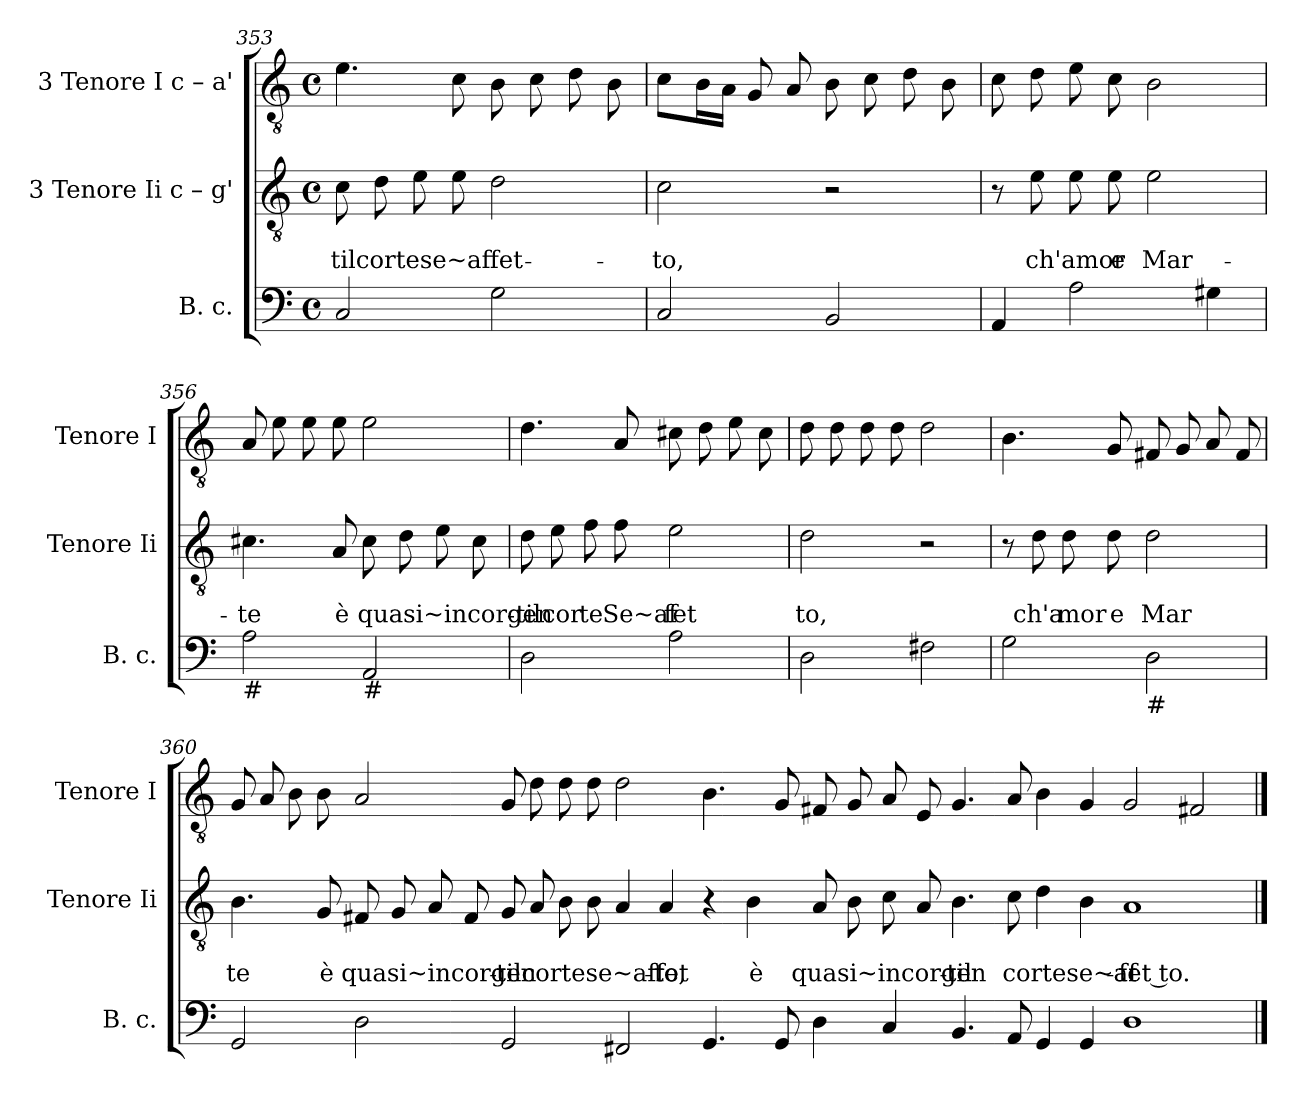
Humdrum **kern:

**kern	**kern	**text	**text	**kern
*part3	*part2	*part2	*part2	*part1
*staff3	*staff2	*staff2	*staff2	*staff1
*I"B. c.	*I"3 Tenore Ii c – g'	*	*	*I"3 Tenore I c – a'
*I'B. c.	*I'Tenore Ii	*	*	*I'Tenore I
!!LO:LB:g=z
*clefF4	*clefGv2	*	*	*clefGv2
*k[]	*k[]	*	*	*k[]
*C:	*C:	*	*	*C:
*M4/4	*M4/4	*	*	*M4/4
*met(c)	*met(c)	*	*	*met(c)
=353	=353	=353	=353	=353
!	!	!	!LO:LY:b	!
2C/	8c\	.	tilcortese~affet-	4.e\
.	8d\	.	.	.
.	8e\	.	.	.
.	8e\	.	.	8c\
2G\	2d\	.	.	8B\
.	.	.	.	8c\
.	.	.	.	8d\
.	.	.	.	8B\
=354	=354	=354	=354	=354
!	!	!	!LO:LY:b	!
2C/	2c\	.	-to,	8c\L
.	.	.	.	16B\L
.	.	.	.	16A\JJ
.	.	.	.	8G/
.	.	.	.	8A/
2BB/	2r	.	.	8B\
.	.	.	.	8c\
.	.	.	.	8d\
.	.	.	.	8B\
=355	=355	=355	=355	=355
4AA/	8r	.	.	8c\
!	!	!	!LO:LY:b	!
.	8e\	.	ch'amor	8d\
2A\	8e\	.	.	8e\
!	!	!	!LO:LY:b	!
.	8e\	.	e	8c\
!	!	!	!LO:LY:b	!
.	2e\	.	Mar-	2B\
4G#X\	.	.	.	.
=356	=356	=356	=356	=356
!LO:TX:b:t=#	!	!	!	!
!	!	!	!LO:LY:b	!
2A\	4.c#X\	.	-te	8A/
.	.	.	.	8e\
.	.	.	.	8e\
!	!	!	!LO:LY:b	!
.	8A/	.	è	8e\
!LO:TX:b:t=#	!	!	!	!
!	!	!	!LO:LY:b	!
2AA/	8c#\	.	quasi~incorgen-	2e\
.	8d\	.	.	.
.	8e\	.	.	.
.	8c#\	.	.	.
!!LO:LB:g=z
=357	=357	=357	=357	=357
!	!	!	!LO:LY:b	!
2D\	8d\	.	-til	4.d\
!	!	!	!LO:LY:b	!
.	8e\	.	cor	.
!	!	!	!LO:LY:b	!
.	8f\	.	te	.
!	!	!	!LO:LY:b	!
.	8f\	.	Se~af	8A/
!	!	!	!LO:LY:b	!
2A\	2e\	.	fet	8c#X\
.	.	.	.	8d\
.	.	.	.	8e\
.	.	.	.	8c#\
=358	=358	=358	=358	=358
!	!	!	!LO:LY:b	!
2D\	2d\	.	to,	8d\
.	.	.	.	8d\
.	.	.	.	8d\
.	.	.	.	8d\
2F#X\	2r	.	.	2d\
=359	=359	=359	=359	=359
2G\	8r	.	.	4.B\
!	!	!	!LO:LY:b	!
.	8d\	.	ch'a	.
!	!	!	!LO:LY:b	!
.	8d\	.	mor	.
!	!	!	!LO:LY:b	!
.	8d\	.	e	8G/
!LO:TX:b:t=#	!	!	!	!
!	!	!	!LO:LY:b	!
2D\	2d\	.	Mar	8F#X/
.	.	.	.	8G/
.	.	.	.	8A/
.	.	.	.	8F#/
!!LO:LB:g=z
=360	=360	=360	=360	=360
!	!	!	!LO:LY:b	!
2GG/	4.B\	.	te	8G/
.	.	.	.	8A/
.	.	.	.	8B\
!	!	!	!LO:LY:b	!
.	8G/	.	è	8B\
!	!	!	!LO:LY:b	!
2D\	8F#X/	.	quasi~incorgen-	2A/
.	8G/	.	.	.
.	8A/	.	.	.
.	8F#/	.	.	.
!	!	!	!LO:LY:b	!
2GG/	8G/	.	-tilcortese~affet-	8G/
.	8A/	.	.	8d\
.	8B\	.	.	8d\
.	8B\	.	.	8d\
2FF#X/	4A/	.	.	2d\
!	!	!	!LO:LY:b	!
.	4A/	.	-to,	.
4.GG/	4r	.	.	4.B\
!	!	!	!LO:LY:b	!
.	4B\	.	è	.
8GG/	.	.	.	8G/
!	!	!	!LO:LY:b	!
4D\	8A/	.	quasi~incorgen-	8F#X/
.	8B\	.	.	8G/
4C/	8c\	.	.	8A/
.	8A/	.	.	8E/
!	!	!	!LO:LY:b	!
4.BB/	4.B\	.	-til	4.G/
!	!	!	!LO:LY:b	!
8AA/	8c\	.	cortese~af-	8A/
4GG/	4d\	.	.	4B\
4GG/	4B\	.	.	4G/
!	!	!	!LO:LY:b	!
1D	1A	.	-fet to.-	2G/
.	.	.	.	2F#X/
==	==	==	==	==
*-	*-	*-	*-	*-
